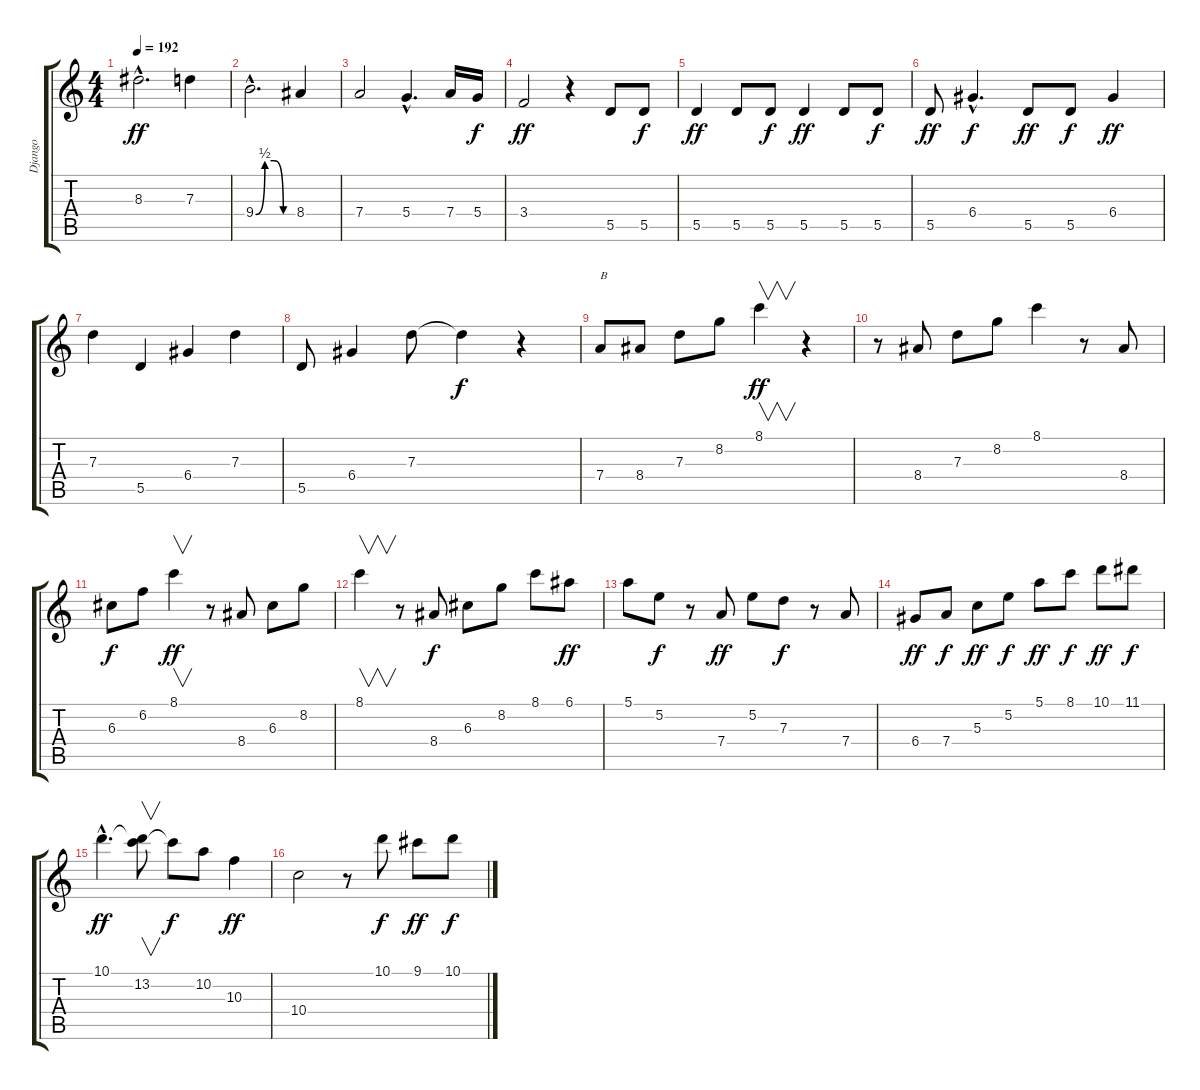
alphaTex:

\track ("Django" "Django") {instrument acousticguitarnylon}
\staff {score tabs}
\tuning (E4 B3 G3 D3 A2 E2) {hide}
\ts (4 4)
\tempo 192
\clef g2
\ks c
8.3{hac}.2{d dy ff} 7.3.4 |
9.4{be (custom 0 0 15 2 30 2 45 0 60 0) hac}.2{d} 8.4.4 |
7.4.2 5.4{hac}.4{d} 7.4.16 5.4.16{dy f} |
3.4.2{dy ff} r.4 5.5.8 5.5.8{dy f} |
5.5.4{dy ff} 5.5.8 5.5.8{dy f} 5.5.4{dy ff} 5.5.8 5.5.8{dy f} |
5.5.8{dy ff} 6.4{hac}.4{d dy f} 5.5.8{dy ff} 5.5.8{dy f} 6.4.4{dy ff} |
7.3.4 5.5.4 6.4.4 7.3.4 |
5.5.8 6.4.4 7.3.8 7.3{t}.4{dy f} r.4 |
7.4.8{txt "B"} 8.4.8 7.3.8 8.2.8 8.1.4{v dy ff} r.4 |
r.8 8.4.8 7.3.8 8.2.8 8.1.4 r.8 8.4.8 |
6.3.8{dy f} 6.2.8 8.1.4{v dy ff} r.8 8.4.8 6.3.8 8.2.8 |
8.1.4{v} r.8 8.4.8{dy f} 6.3.8 8.2.8 8.1.8 6.1.8{dy ff} |
5.1.8 5.2.8{dy f} r.8 7.4.8{dy ff} 5.2.8 7.3.8{dy f} r.8 7.4.8 |
6.4.8{dy ff} 7.4.8{dy f} 5.3.8{dy ff} 5.2.8{dy f} 5.1.8{dy ff} 8.1.8{dy f} 10.1.8{dy ff} 11.1.8{dy f} |
10.1{hac}.4{d dy ff} (10.1{t} 13.2).8{v} 13.2{t}.8{dy f} 10.2.8 10.3.4{dy ff} |
10.4.2 r.8 10.1.8{dy f} 9.1.8{dy ff} 10.1.8{dy f}
